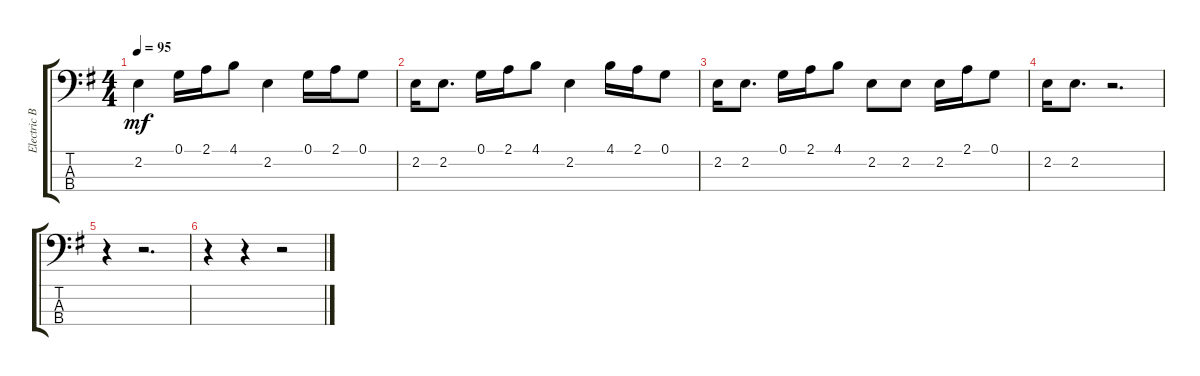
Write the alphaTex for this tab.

\track ("Electric Bass" "Electric B") {solo instrument electricbassfinger}
\staff {score tabs}
\tuning (G2 D2 A1 E1) {hide}
\ts (4 4)
\tempo 95
\clef f4
\ks g
2.2.4{dy mf} 0.1.16 2.1.16 4.1.8 2.2.4 0.1.16 2.1.16 0.1.8 |
2.2.16 2.2.8{d} 0.1.16 2.1.16 4.1.8 2.2.4 4.1.16 2.1.16 0.1.8 |
2.2.16 2.2.8{d} 0.1.16 2.1.16 4.1.8 2.2.8 2.2.8 2.2.16 2.1.16 0.1.8 |
2.2.16 2.2.8{d} r.2{d} |
r.4 r.2{d} |
r.4 r.4 r.2
